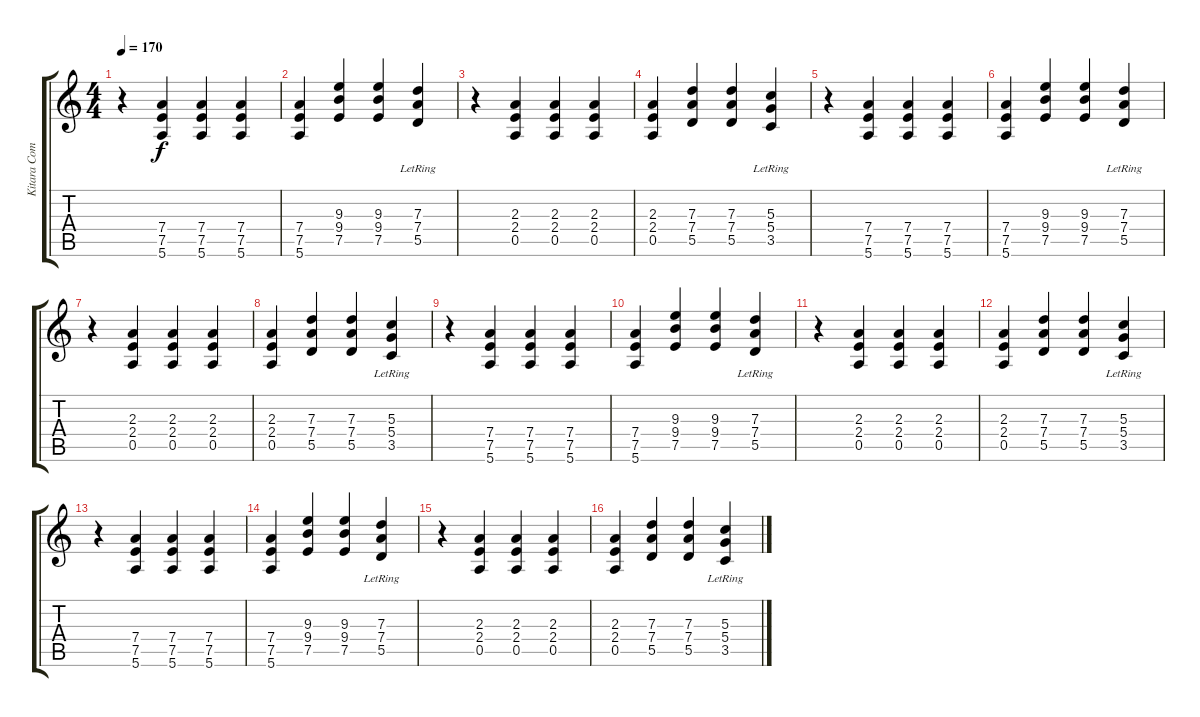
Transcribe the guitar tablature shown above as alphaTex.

\track ("Kitara Comp2" "Kitara Com") {instrument acousticguitarnylon}
\staff {score tabs}
\tuning (E4 B3 G3 D3 A2 E2) {hide}
\ts (4 4)
\tempo 170
\clef g2
\ks c
r.4{dy f} (7.4 7.5 5.6).4 (7.4 7.5 5.6).4 (7.4 7.5 5.6).4 |
(7.4 7.5 5.6).4 (9.3 9.4 7.5).4{volume 13} (9.3 9.4 7.5).4{volume 13} (7.3 7.4 5.5{lr}).4{volume 13} |
r.4 (2.3 2.4 0.5).4 (2.3 2.4 0.5).4 (2.3 2.4 0.5).4 |
(2.3 2.4 0.5).4 (7.3 7.4 5.5).4{volume 13} (7.3 7.4 5.5).4{volume 13} (5.3 5.4{lr} 3.5).4{volume 13} |
r.4 (7.4 7.5 5.6).4 (7.4 7.5 5.6).4 (7.4 7.5 5.6).4 |
(7.4 7.5 5.6).4 (9.3 9.4 7.5).4{volume 13} (9.3 9.4 7.5).4{volume 13} (7.3 7.4 5.5{lr}).4{volume 13} |
r.4 (2.3 2.4 0.5).4 (2.3 2.4 0.5).4 (2.3 2.4 0.5).4 |
(2.3 2.4 0.5).4 (7.3 7.4 5.5).4{volume 13} (7.3 7.4 5.5).4{volume 13} (5.3 5.4{lr} 3.5).4{volume 13} |
r.4 (7.4 7.5 5.6).4 (7.4 7.5 5.6).4 (7.4 7.5 5.6).4 |
(7.4 7.5 5.6).4 (9.3 9.4 7.5).4{volume 13} (9.3 9.4 7.5).4{volume 13} (7.3 7.4 5.5{lr}).4{volume 13} |
r.4 (2.3 2.4 0.5).4 (2.3 2.4 0.5).4 (2.3 2.4 0.5).4 |
(2.3 2.4 0.5).4 (7.3 7.4 5.5).4{volume 13} (7.3 7.4 5.5).4{volume 13} (5.3 5.4{lr} 3.5).4{volume 13} |
r.4 (7.4 7.5 5.6).4 (7.4 7.5 5.6).4 (7.4 7.5 5.6).4 |
(7.4 7.5 5.6).4 (9.3 9.4 7.5).4{volume 13} (9.3 9.4 7.5).4{volume 13} (7.3 7.4 5.5{lr}).4{volume 13} |
r.4 (2.3 2.4 0.5).4 (2.3 2.4 0.5).4 (2.3 2.4 0.5).4 |
(2.3 2.4 0.5).4 (7.3 7.4 5.5).4{volume 13} (7.3 7.4 5.5).4{volume 13} (5.3 5.4{lr} 3.5).4{volume 13}
